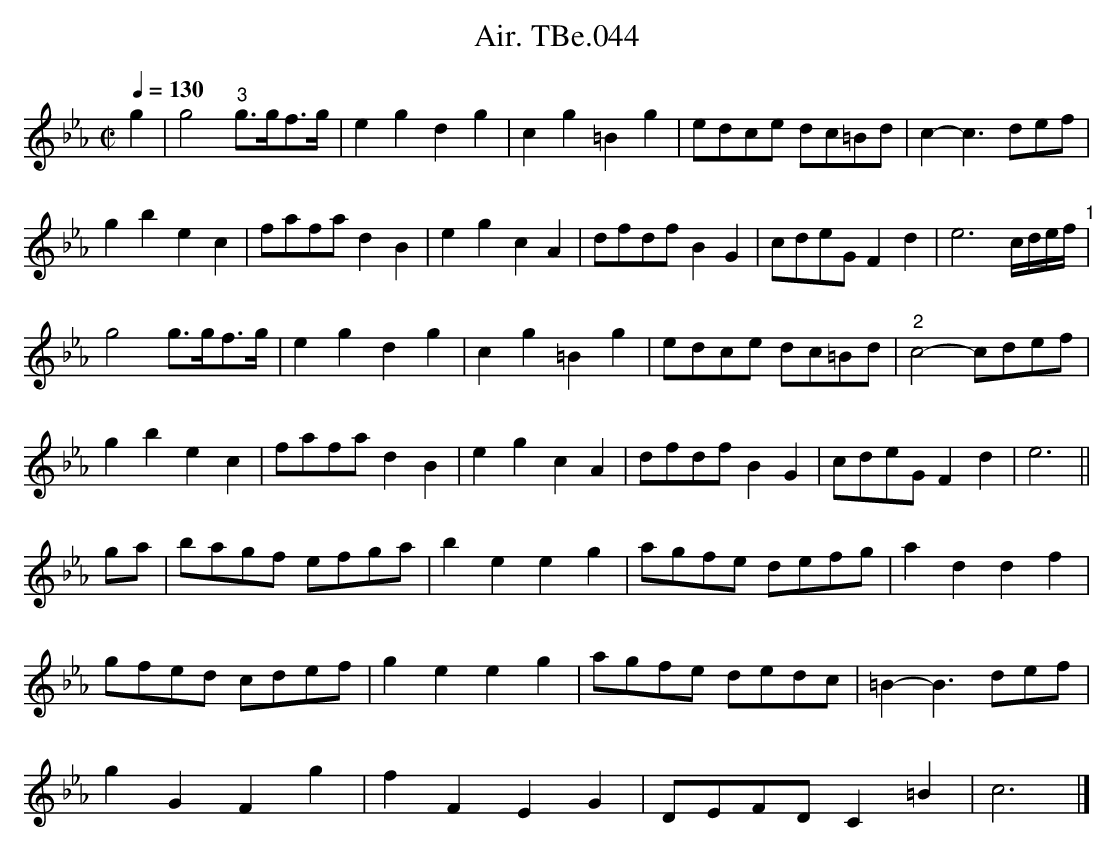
X:1
T:Air. TBe.044
M:C|
L:1/8
Q:1/4=130
K:C minor
g2 | g4 "^3"g>gf>g | e2g2d2g2 | c2g2=B2g2 | edce dc=Bd | c2-c3 def |
g2b2e2c2 | fafa d2B2 | e2g2c2A2 | dfdf B2G2 |cdeG F2 d2 | e6 c/d/e/f/ "^1"  |
g4 g>gf>g | e2g2d2g2 | c2g2=B2g2 | edce dc=Bd | "^2" c4-cdef |
g2b2e2c2 | fafa d2B2 | e2g2c2A2 | dfdf B2G2 | cdeG F2 d2 | e6 ||
ga | bagf efga | b2e2e2g2 | agfe defg | a2 d2d2f2 |
gfed cdef | g2e2e2g2 | agfe dedc | =B2-B3 def |
g2G2F2g2 | f2F2E2G2 | DEFD C2 =B2 | c6 |]
